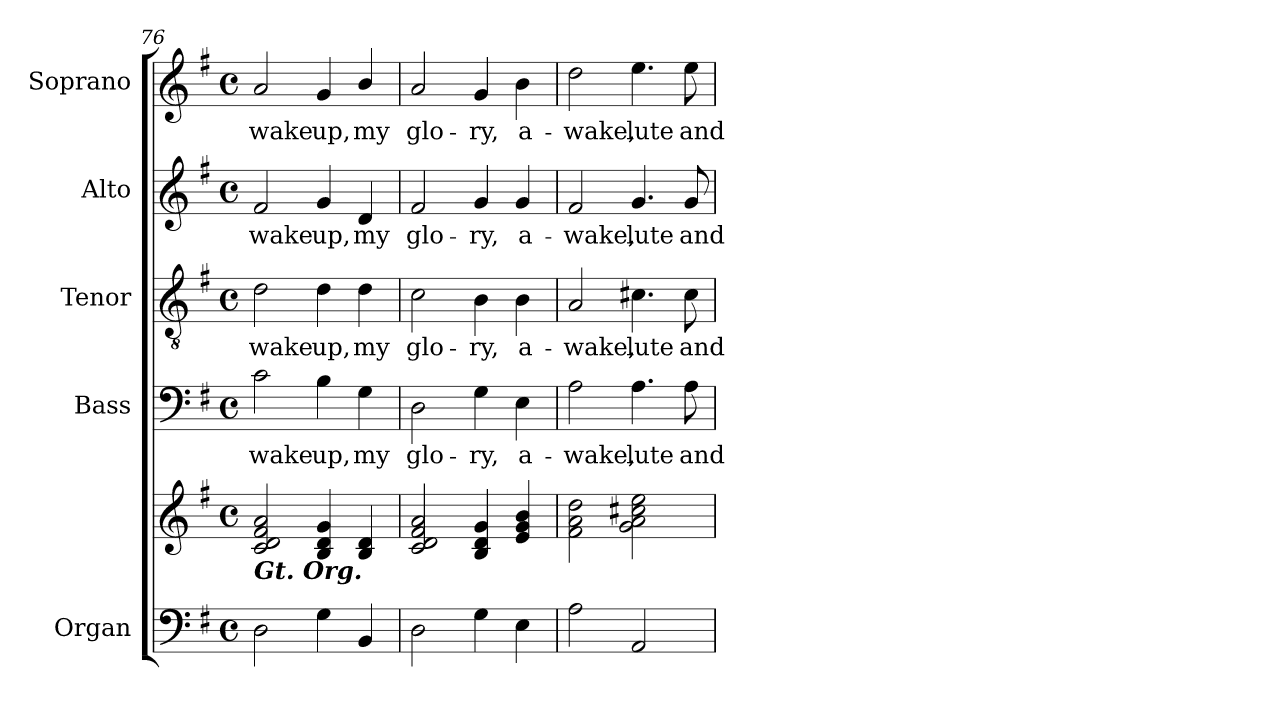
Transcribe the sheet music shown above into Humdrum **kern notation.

**kern	**kern	**kern	**text	**kern	**text	**kern	**text	**kern	**text
*part5	*part5	*part4	*part4	*part3	*part3	*part2	*part2	*part1	*part1
*staff6	*staff5	*staff4	*staff4	*staff3	*staff3	*staff2	*staff2	*staff1	*staff1
*I"Organ	*	*I"Bass	*	*I"Tenor	*	*I"Alto	*	*I"Soprano	*
*	*	*I'B	*	*I'T	*	*I'A	*	*I'S	*
*clefF4	*clefG2	*clefF4	*	*clefGv2	*	*clefG2	*	*clefG2	*
*k[f#]	*k[f#]	*k[f#]	*	*k[f#]	*	*k[f#]	*	*k[f#]	*
*G:	*G:	*G:	*	*G:	*	*G:	*	*G:	*
*M4/4	*M4/4	*M4/4	*	*M4/4	*	*M4/4	*	*M4/4	*
*met(c)	*met(c)	*met(c)	*	*met(c)	*	*met(c)	*	*met(c)	*
=76	=76	=76	=76	=76	=76	=76	=76	=76	=76
*^	*	*	*	*	*	*	*	*	*
!LO:TX:a:Bi:t=Gt. Org.	!	!	!	!	!	!	!	!	!	!
!	!	!	!	!LO:LY:b	!	!LO:LY:b	!	!LO:LY:b	!	!LO:LY:b
1ryy	2D\	2c/ 2d/ 2f#/ 2a/	2c	-wake	2d	-wake	2f#	-wake	2a	-wake
!	!	!	!	!LO:LY:b	!	!LO:LY:b	!	!LO:LY:b	!	!LO:LY:b
.	4G\	4B/ 4d/ 4g/	4B	up,	4d	up,	4g	up,	4g	up,
!	!	!	!	!LO:LY:b	!	!LO:LY:b	!	!LO:LY:b	!	!LO:LY:b
.	4BB/	4B/ 4d/	4G	my	4d	my	4d	my	4b/	my
=77	=77	=77	=77	=77	=77	=77	=77	=77	=77	=77
!	!	!	!	!LO:LY:b	!	!LO:LY:b	!	!LO:LY:b	!	!LO:LY:b
1ryy	2D\	2c/ 2d/ 2f#/ 2a/	2D	glo-	2c	glo-	2f#	glo-	2a	glo-
!	!	!	!	!LO:LY:b	!	!LO:LY:b	!	!LO:LY:b	!	!LO:LY:b
.	4G\	4B/ 4d/ 4g/	4G	-ry,	4B	-ry,	4g	-ry,	4g	-ry,
!	!	!	!	!LO:LY:b	!	!LO:LY:b	!	!LO:LY:b	!	!LO:LY:b
.	4E\	4e/ 4g/ 4b/	4E	a-	4B	a-	4g	a-	4b	a-
=78	=78	=78	=78	=78	=78	=78	=78	=78	=78	=78
!	!	!	!	!LO:LY:b	!	!LO:LY:b	!	!LO:LY:b	!	!LO:LY:b
1ryy	2A\	2f#\ 2a\ 2dd\	2A	-wake,	2A	-wake,	2f#	-wake,	2dd	-wake,
!	!	!	!	!LO:LY:b	!	!LO:LY:b	!	!LO:LY:b	!	!LO:LY:b
.	2AA/	2g\ 2a\ 2cc#X\ 2ee\	4.A	lute	4.c#X	lute	4.g	lute	4.ee	lute
!	!	!	!	!LO:LY:b	!	!LO:LY:b	!	!LO:LY:b	!	!LO:LY:b
.	.	.	8A	and	8c#	and	8g	and	8ee	and
*v	*v	*	*	*	*	*	*	*	*	*
=	=	=	=	=	=	=	=	=	=
*-	*-	*-	*-	*-	*-	*-	*-	*-	*-
